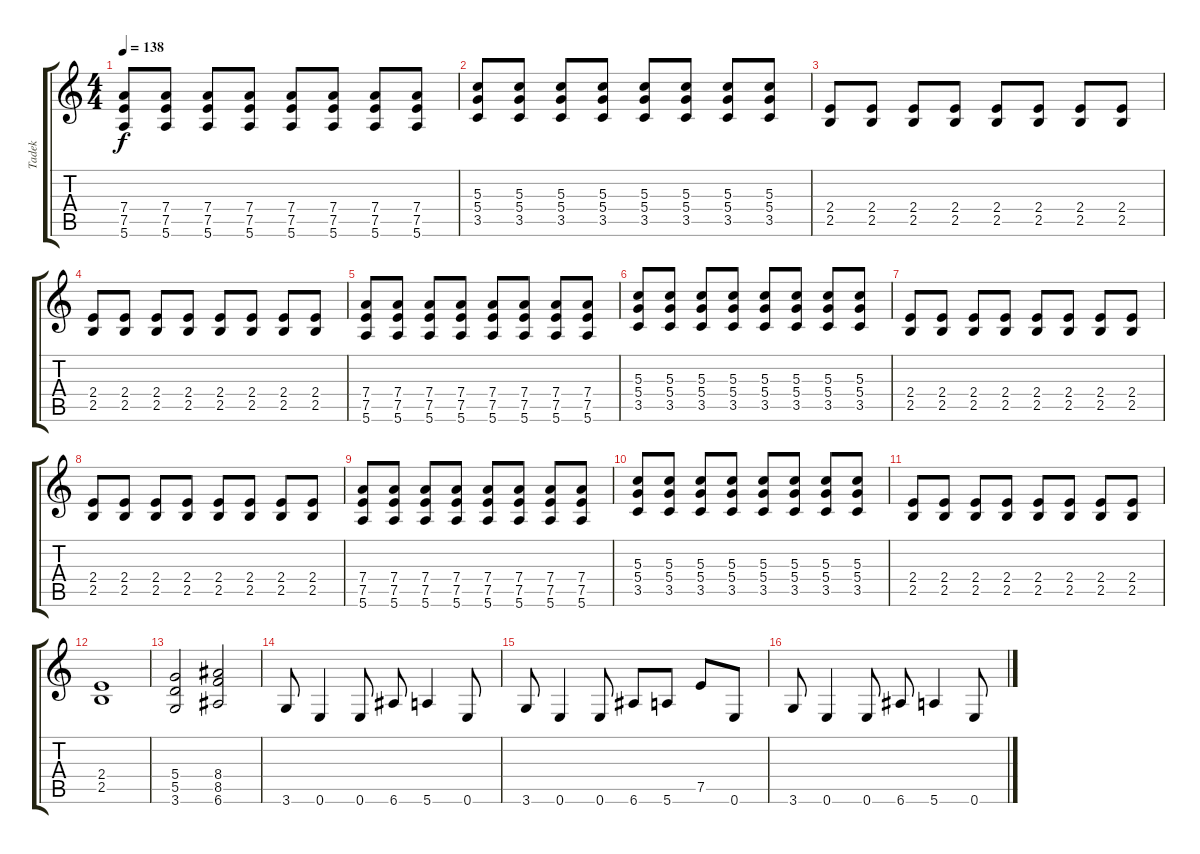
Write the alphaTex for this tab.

\track ("Tadek" "Tadek") {instrument overdrivenguitar}
\staff {score tabs}
\tuning (E4 B3 G3 D3 A2 E2) {hide}
\ts (4 4)
\tempo 138
\clef g2
\ks c
(7.4 7.5 5.6).8{dy f} (7.4 7.5 5.6).8 (7.4 7.5 5.6).8 (7.4 7.5 5.6).8 (7.4 7.5 5.6).8 (7.4 7.5 5.6).8 (7.4 7.5 5.6).8 (7.4 7.5 5.6).8 |
(5.3 5.4 3.5).8 (5.3 5.4 3.5).8 (5.3 5.4 3.5).8 (5.3 5.4 3.5).8 (5.3 5.4 3.5).8 (5.3 5.4 3.5).8 (5.3 5.4 3.5).8 (5.3 5.4 3.5).8 |
(2.4 2.5).8 (2.4 2.5).8 (2.4 2.5).8 (2.4 2.5).8 (2.4 2.5).8 (2.4 2.5).8 (2.4 2.5).8 (2.4 2.5).8 |
(2.4 2.5).8 (2.4 2.5).8 (2.4 2.5).8 (2.4 2.5).8 (2.4 2.5).8 (2.4 2.5).8 (2.4 2.5).8 (2.4 2.5).8 |
(7.4 7.5 5.6).8 (7.4 7.5 5.6).8 (7.4 7.5 5.6).8 (7.4 7.5 5.6).8 (7.4 7.5 5.6).8 (7.4 7.5 5.6).8 (7.4 7.5 5.6).8 (7.4 7.5 5.6).8 |
(5.3 5.4 3.5).8 (5.3 5.4 3.5).8 (5.3 5.4 3.5).8 (5.3 5.4 3.5).8 (5.3 5.4 3.5).8 (5.3 5.4 3.5).8 (5.3 5.4 3.5).8 (5.3 5.4 3.5).8 |
(2.4 2.5).8 (2.4 2.5).8 (2.4 2.5).8 (2.4 2.5).8 (2.4 2.5).8 (2.4 2.5).8 (2.4 2.5).8 (2.4 2.5).8 |
(2.4 2.5).8 (2.4 2.5).8 (2.4 2.5).8 (2.4 2.5).8 (2.4 2.5).8 (2.4 2.5).8 (2.4 2.5).8 (2.4 2.5).8 |
(7.4 7.5 5.6).8 (7.4 7.5 5.6).8 (7.4 7.5 5.6).8 (7.4 7.5 5.6).8 (7.4 7.5 5.6).8 (7.4 7.5 5.6).8 (7.4 7.5 5.6).8 (7.4 7.5 5.6).8 |
(5.3 5.4 3.5).8 (5.3 5.4 3.5).8 (5.3 5.4 3.5).8 (5.3 5.4 3.5).8 (5.3 5.4 3.5).8 (5.3 5.4 3.5).8 (5.3 5.4 3.5).8 (5.3 5.4 3.5).8 |
(2.4 2.5).8 (2.4 2.5).8 (2.4 2.5).8 (2.4 2.5).8 (2.4 2.5).8 (2.4 2.5).8 (2.4 2.5).8 (2.4 2.5).8 |
(2.4 2.5).1 |
(5.4 5.5 3.6).2 (8.4 8.5 6.6).2 |
3.6.8 0.6.4 0.6.8 6.6.8 5.6.4 0.6.8 |
3.6.8 0.6.4 0.6.8 6.6.8 5.6.8 7.5.8 0.6.8 |
3.6.8 0.6.4 0.6.8 6.6.8 5.6.4 0.6.8
